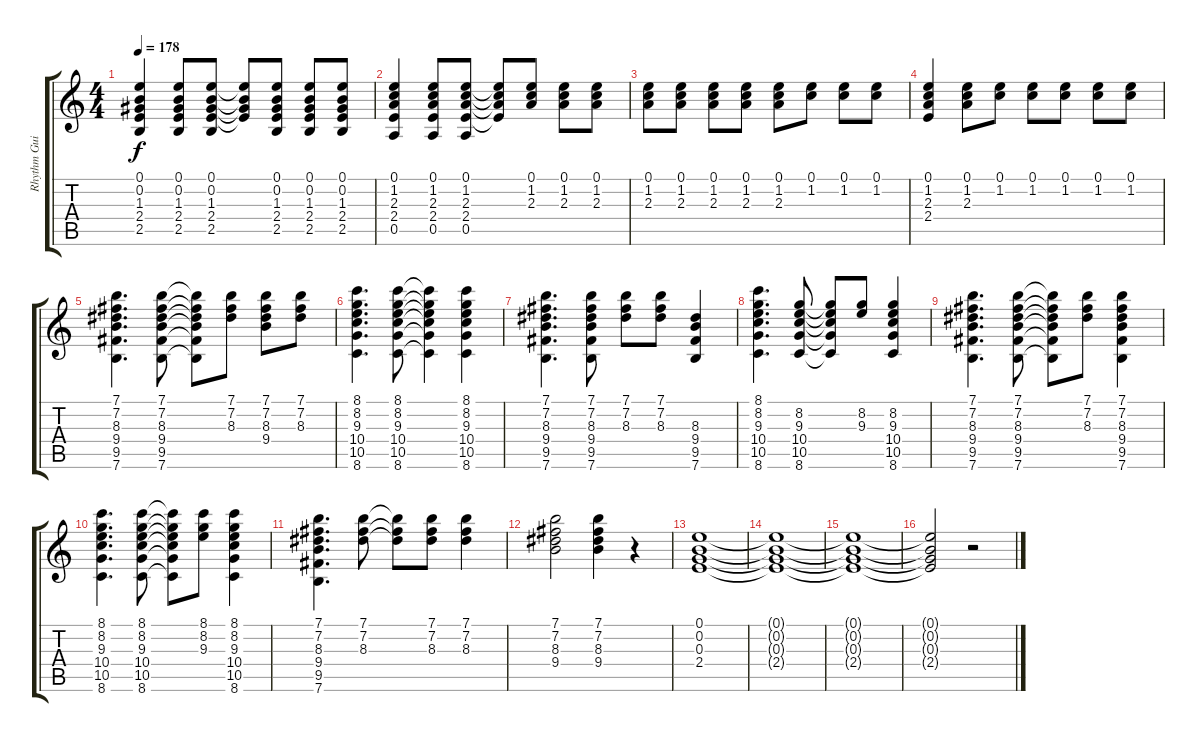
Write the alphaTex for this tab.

\track ("Rhythm Guitar" "Rhythm Gui") {instrument electricguitarclean}
\staff {score tabs}
\tuning (E4 B3 G3 D3 A2 E2) {hide}
\ts (4 4)
\tempo 178
\clef g2
\ks c
(0.1 0.2 1.3 2.4 2.5).4{dy f} (0.1 0.2 1.3 2.4 2.5).8 (0.1 0.2 1.3 2.4 2.5).8 (0.1{t} 0.2{t} 1.3{t} 2.4{t}).8 (0.1 0.2 1.3 2.4 2.5).8 (0.1 0.2 1.3 2.4 2.5).8 (0.1 0.2 1.3 2.4 2.5).8 |
(0.1 1.2 2.3 2.4 0.5).4 (0.1 1.2 2.3 2.4 0.5).8 (0.1 1.2 2.3 2.4 0.5).8 (0.1{t} 1.2{t} 2.3{t} 2.4{t}).8 (0.1 1.2 2.3).8 (0.1 1.2 2.3).8 (0.1 1.2 2.3).8 |
(0.1 1.2 2.3).8 (0.1 1.2 2.3).8 (0.1 1.2 2.3).8 (0.1 1.2 2.3).8 (0.1 1.2 2.3).8 (0.1 1.2).8 (0.1 1.2).8 (0.1 1.2).8 |
(0.1 1.2 2.3 2.4).4 (0.1 1.2 2.3).8 (0.1 1.2).8 (0.1 1.2).8 (0.1 1.2).8 (0.1 1.2).8 (0.1 1.2).8 |
(7.1 7.2 8.3 9.4 9.5 7.6).4{d} (7.1 7.2 8.3 9.4 9.5 7.6).8 (7.1{t} 7.2{t} 8.3{t} 9.4{t} 9.5{t} 7.6{t}).8 (7.1 7.2 8.3).8 (7.1 7.2 8.3 9.4).8 (7.1 7.2 8.3).8 |
(8.1 8.2 9.3 10.4 10.5 8.6).4{d} (8.1 8.2 9.3 10.4 10.5 8.6).8 (8.1{t} 8.2{t} 9.3{t} 10.4{t} 10.5{t} 8.6{t}).4 (8.1 8.2 9.3 10.4 10.5 8.6).4 |
(7.1 7.2 8.3 9.4 9.5 7.6).4{d} (7.1 7.2 8.3 9.4 9.5 7.6).8 (7.1 7.2 8.3).8 (7.1 7.2 8.3).8 (8.3 9.4 9.5 7.6).4 |
(8.1 8.2 9.3 10.4 10.5 8.6).4{d} (8.2 9.3 10.4 10.5 8.6).8 (8.2{t} 9.3{t} 10.4{t} 10.5{t} 8.6{t}).8 (8.2 9.3).8 (8.2 9.3 10.4 10.5 8.6).4 |
(7.1 7.2 8.3 9.4 9.5 7.6).4{d} (7.1 7.2 8.3 9.4 9.5 7.6).8 (7.1{t} 7.2{t} 8.3{t} 9.4{t} 9.5{t} 7.6{t}).8 (7.1 7.2 8.3).8 (7.1 7.2 8.3 9.4 9.5 7.6).4 |
(8.1 8.2 9.3 10.4 10.5 8.6).4{d} (8.1 8.2 9.3 10.4 10.5 8.6).8 (8.1{t} 8.2{t} 9.3{t} 10.4{t} 10.5{t} 8.6{t}).8 (8.1 8.2 9.3).8 (8.1 8.2 9.3 10.4 10.5 8.6).4 |
(7.1 7.2 8.3 9.4 9.5 7.6).4{d} (7.1 7.2 8.3).8 (7.1{t} 7.2{t} 8.3{t}).8 (7.1 7.2 8.3).8 (7.1 7.2 8.3).4 |
(7.1 7.2 8.3 9.4).2 (7.1 7.2 8.3 9.4).4 r.4 |
(0.1 0.2 0.3 2.4).1 |
(0.1{t} 0.2{t} 0.3{t} 2.4{t}).1 |
(0.1{t} 0.2{t} 0.3{t} 2.4{t}).1 |
(0.1{t} 0.2{t} 0.3{t} 2.4{t}).2 r.2
